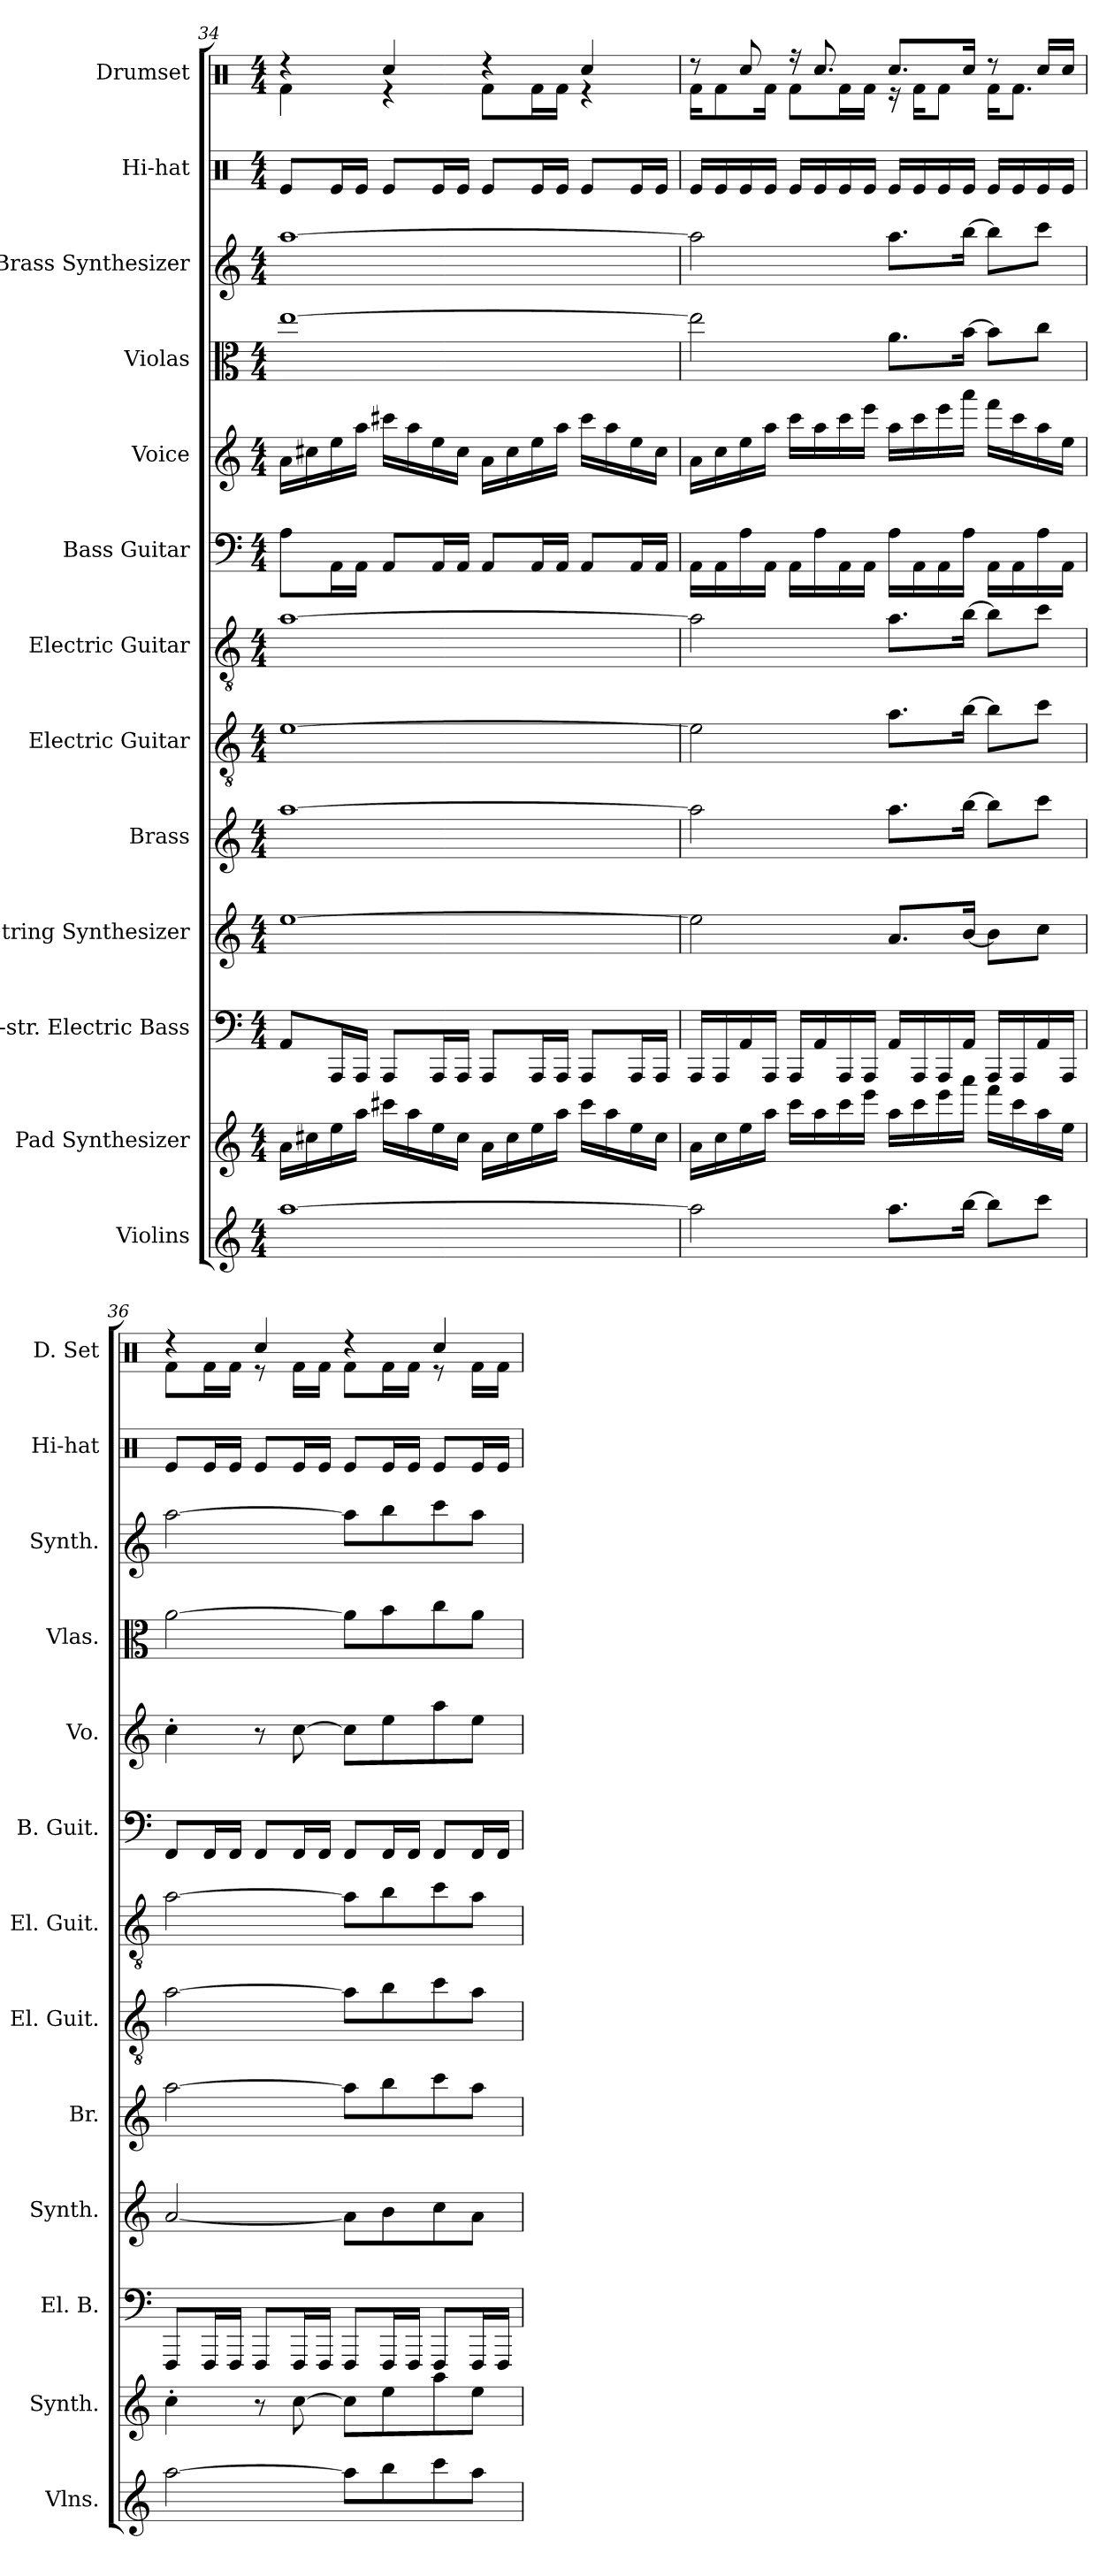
**kern	**kern	**kern	**kern	**kern	**kern	**kern	**kern	**kern	**kern	**kern	**kern	**kern
*part13	*part12	*part11	*part10	*part9	*part8	*part7	*part6	*part5	*part4	*part3	*part2	*part1
*staff13	*staff12	*staff11	*staff10	*staff9	*staff8	*staff7	*staff6	*staff5	*staff4	*staff3	*staff2	*staff1
*I"Violins	*I"Pad Synthesizer	*I"5-str. Electric Bass	*I"String Synthesizer	*I"Brass	*I"Electric Guitar	*I"Electric Guitar	*I"Bass Guitar	*I"Voice	*I"Violas	*I"Brass Synthesizer	*I"Hi-hat	*I"Drumset
*I'Vlns.	*I'Synth.	*I'El. B.	*I'Synth.	*I'Br.	*I'El. Guit.	*I'El. Guit.	*I'B. Guit.	*I'Vo.	*I'Vlas.	*I'Synth.	*I'Hi-hat	*I'D. Set
!!LO:PB:g=z
*clefG2	*clefG2	*clefF4	*clefG2	*clefG2	*clefGv2	*clefGv2	*clefF4	*clefG2	*clefC3	*clefG2	*clefX	*clefX
*	*	*ITrd7c12	*	*	*	*	*ITrd7c12	*	*	*	*	*
*k[]	*k[]	*k[]	*k[]	*k[]	*k[]	*k[]	*k[]	*k[]	*k[]	*k[]	*k[]	*k[]
*M4/4	*M4/4	*M4/4	*M4/4	*M4/4	*M4/4	*M4/4	*M4/4	*M4/4	*M4/4	*M4/4	*M4/4	*M4/4
=34	=34	=34	=34	=34	=34	=34	=34	=34	=34	=34	=34	=34
*	*	*	*	*	*	*	*	*	*	*	*	*^
[1aa	16a\LL	8AAA/L	[1ee	[1aa	[1e	[1a	8AA\L	16a\LL	[1ee	[1aa	8Re/L	4r	4Rf\
.	16cc#X\	.	.	.	.	.	.	16cc#X\	.	.	.	.	.
.	16ee\	16AAAA/L	.	.	.	.	16AAA\L	16ee\	.	.	16Re/L	.	.
.	16aa\JJ	16AAAA/JJ	.	.	.	.	16AAA\JJ	16aa\JJ	.	.	16Re/JJ	.	.
.	16ccc#X\LL	8AAAA/L	.	.	.	.	8AAA/L	16ccc#X\LL	.	.	8Re/L	4Rcc/	4r
.	16aa\	.	.	.	.	.	.	16aa\	.	.	.	.	.
.	16ee\	16AAAA/L	.	.	.	.	16AAA/L	16ee\	.	.	16Re/L	.	.
.	16cc#\JJ	16AAAA/JJ	.	.	.	.	16AAA/JJ	16cc#\JJ	.	.	16Re/JJ	.	.
.	16a\LL	8AAAA/L	.	.	.	.	8AAA/L	16a\LL	.	.	8Re/L	4r	8Rf\L
.	16cc#\	.	.	.	.	.	.	16cc#\	.	.	.	.	.
.	16ee\	16AAAA/L	.	.	.	.	16AAA/L	16ee\	.	.	16Re/L	.	16Rf\L
.	16aa\JJ	16AAAA/JJ	.	.	.	.	16AAA/JJ	16aa\JJ	.	.	16Re/JJ	.	16Rf\JJ
.	16ccc#\LL	8AAAA/L	.	.	.	.	8AAA/L	16ccc#\LL	.	.	8Re/L	4Rcc/	4r
.	16aa\	.	.	.	.	.	.	16aa\	.	.	.	.	.
.	16ee\	16AAAA/L	.	.	.	.	16AAA/L	16ee\	.	.	16Re/L	.	.
.	16cc#\JJ	16AAAA/JJ	.	.	.	.	16AAA/JJ	16cc#\JJ	.	.	16Re/JJ	.	.
=35	=35	=35	=35	=35	=35	=35	=35	=35	=35	=35	=35	=35	=35
2aa\]	16a\LL	16AAAA/LL	2ee\]	2aa\]	2e\]	2a\]	16AAA\LL	16a\LL	2ee\]	2aa\]	16Re/LL	8r	16Rf\KL
.	16cc\	16AAAA/	.	.	.	.	16AAA\	16cc\	.	.	16Re/	.	8Rf\
.	16ee\	16AAA/	.	.	.	.	16AA\	16ee\	.	.	16Re/	8Rcc/	.
.	16aa\JJ	16AAAA/JJ	.	.	.	.	16AAA\JJ	16aa\JJ	.	.	16Re/JJ	.	16Rf\Jk
.	16ccc\LL	16AAAA/LL	.	.	.	.	16AAA\LL	16ccc\LL	.	.	16Re/LL	16r	8Rf\L
.	16aa\	16AAA/	.	.	.	.	16AA\	16aa\	.	.	16Re/	8.Rcc/	.
.	16ccc\	16AAAA/	.	.	.	.	16AAA\	16ccc\	.	.	16Re/	.	16Rf\L
.	16eee\JJ	16AAAA/JJ	.	.	.	.	16AAA\JJ	16eee\JJ	.	.	16Re/JJ	.	16Rf\JJ
8.aa\L	16aa\LL	16AAA/LL	8.a/L	8.aa\L	8.a\L	8.a\L	16AA\LL	16aa\LL	8.a\L	8.aa\L	16Re/LL	8.Rcc/L	16r
.	16ccc\	16AAAA/	.	.	.	.	16AAA\	16ccc\	.	.	16Re/	.	16Rf\KL
.	16eee\	16AAAA/	.	.	.	.	16AAA\	16eee\	.	.	16Re/	.	8Rf\J
[16bb\Jk	16aaa\JJ	16AAA/JJ	[16b/Jk	[16bb\Jk	[16b\Jk	[16b\Jk	16AA\JJ	16aaa\JJ	[16b\Jk	[16bb\Jk	16Re/JJ	16Rcc/Jk	.
8bb\L]	16fff\LL	16AAAA/LL	8b\L]	8bb\L]	8b\L]	8b\L]	16AAA\LL	16fff\LL	8b\L]	8bb\L]	16Re/LL	8r	16Rf\KL
.	16ccc\	16AAAA/	.	.	.	.	16AAA\	16ccc\	.	.	16Re/	.	8.Rf\J
8ccc\J	16aa\	16AAA/	8cc\J	8ccc\J	8cc\J	8cc\J	16AA\	16aa\	8cc\J	8ccc\J	16Re/	16Rcc/LL	.
.	16ee\JJ	16AAAA/JJ	.	.	.	.	16AAA\JJ	16ee\JJ	.	.	16Re/JJ	16Rcc/JJ	.
!!LO:PB:g=z	!!
=36	=36	=36	=36	=36	=36	=36	=36	=36	=36	=36	=36	=36	=36
[2aa\	4cc'\	8FFFF/L	[2a/	[2aa\	[2a\	[2a\	8FFF/L	4cc'\	[2a\	[2aa\	8Re/L	4r	8Rf\L
.	.	16FFFF/L	.	.	.	.	16FFF/L	.	.	.	16Re/L	.	16Rf\L
.	.	16FFFF/JJ	.	.	.	.	16FFF/JJ	.	.	.	16Re/JJ	.	16Rf\JJ
.	8r	8FFFF/L	.	.	.	.	8FFF/L	8r	.	.	8Re/L	4Rcc/	8r
.	[8cc\	16FFFF/L	.	.	.	.	16FFF/L	[8cc\	.	.	16Re/L	.	16Rf\LL
.	.	16FFFF/JJ	.	.	.	.	16FFF/JJ	.	.	.	16Re/JJ	.	16Rf\JJ
8aa\L]	8cc\L]	8FFFF/L	8a\L]	8aa\L]	8a\L]	8a\L]	8FFF/L	8cc\L]	8a\L]	8aa\L]	8Re/L	4r	8Rf\L
8bb\	8ee\	16FFFF/L	8b\	8bb\	8b\	8b\	16FFF/L	8ee\	8b\	8bb\	16Re/L	.	16Rf\L
.	.	16FFFF/JJ	.	.	.	.	16FFF/JJ	.	.	.	16Re/JJ	.	16Rf\JJ
8ccc\	8aa\	8FFFF/L	8cc\	8ccc\	8cc\	8cc\	8FFF/L	8aa\	8cc\	8ccc\	8Re/L	4Rcc/	8r
8aa\J	8ee\J	16FFFF/L	8a\J	8aa\J	8a\J	8a\J	16FFF/L	8ee\J	8a\J	8aa\J	16Re/L	.	16Rf\LL
.	.	16FFFF/JJ	.	.	.	.	16FFF/JJ	.	.	.	16Re/JJ	.	16Rf\JJ
*	*	*	*	*	*	*	*	*	*	*	*	*v	*v
=	=	=	=	=	=	=	=	=	=	=	=	=
*-	*-	*-	*-	*-	*-	*-	*-	*-	*-	*-	*-	*-
